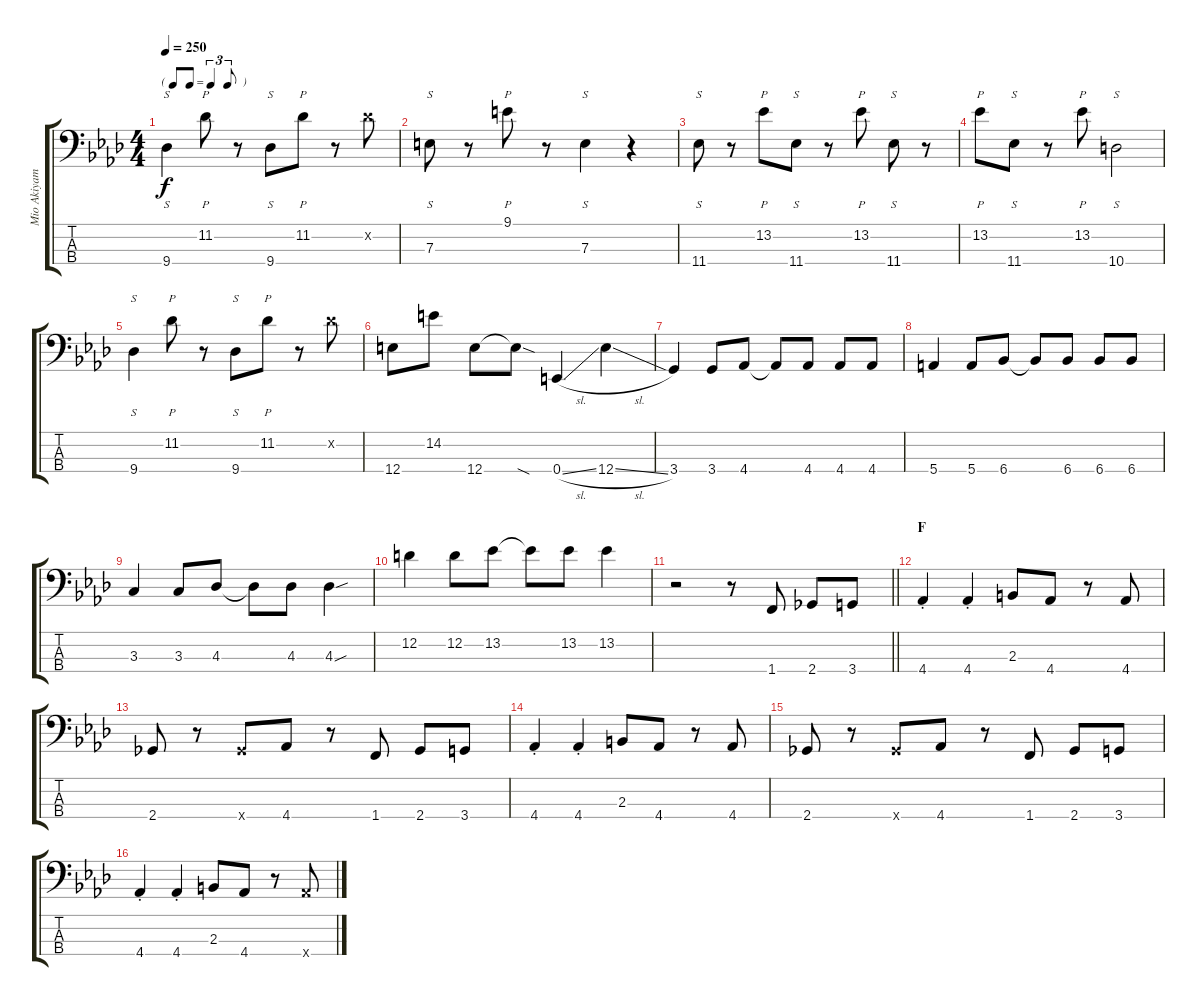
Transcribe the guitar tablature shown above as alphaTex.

\track ("Mio Akiyama" "Mio Akiyam") {instrument electricbassfinger}
\staff {score tabs}
\tuning (G2 D2 A1 E1) {hide}
\ts (4 4)
\tf triplet8th
\tempo 250
\clef f4
\ks ab
9.4.4{s dy f instrument slapbass1} 11.2.8{p} r.8 9.4.8{s} 11.2.8{p} r.8 11.2{x}.8 |
7.3.8{s} r.8 9.1.8{p} r.8 7.3.4{s} r.4 |
11.4.8{s} r.8 13.2.8{p} 11.4.8{s} r.8 13.2.8{p} 11.4.8{s} r.8 |
13.2.8{p} 11.4.8{s} r.8 13.2.8{p} 10.4.2{s} |
9.4.4{s} 11.2.8{p} r.8 9.4.8{s} 11.2.8{p} r.8 11.2{x}.8 |
12.4.8 14.2.8 12.4.8 12.4{sod t}.8 0.4{sl}.4{instrument electricbassfinger} 12.4{sl}.4 |
3.4.4 3.4.8 4.4.8 4.4{t}.8 4.4.8 4.4.8 4.4.8 |
5.4.4 5.4.8 6.4.8 6.4{t}.8 6.4.8 6.4.8 6.4.8 |
3.3.4 3.3.8 4.3.8 4.3{t}.8 4.3.8 4.3{sou}.4 |
12.2.4 12.2.8 13.2.8 13.2{t}.8 13.2.8 13.2.4 |
\barLineRight lightlight
r.2 r.8 1.4.8 2.4.8 3.4.8 |
\section ("" "F")
4.4{st}.4 4.4{st}.4 2.3.8 4.4.8 r.8 4.4.8 |
2.4.8 r.8 2.4{x}.8 4.4.8 r.8 1.4.8 2.4.8 3.4.8 |
4.4{st}.4 4.4{st}.4 2.3.8 4.4.8 r.8 4.4.8 |
2.4.8 r.8 2.4{x}.8 4.4.8 r.8 1.4.8 2.4.8 3.4.8 |
4.4{st}.4 4.4{st}.4 2.3.8 4.4.8 r.8 4.4{x}.8
